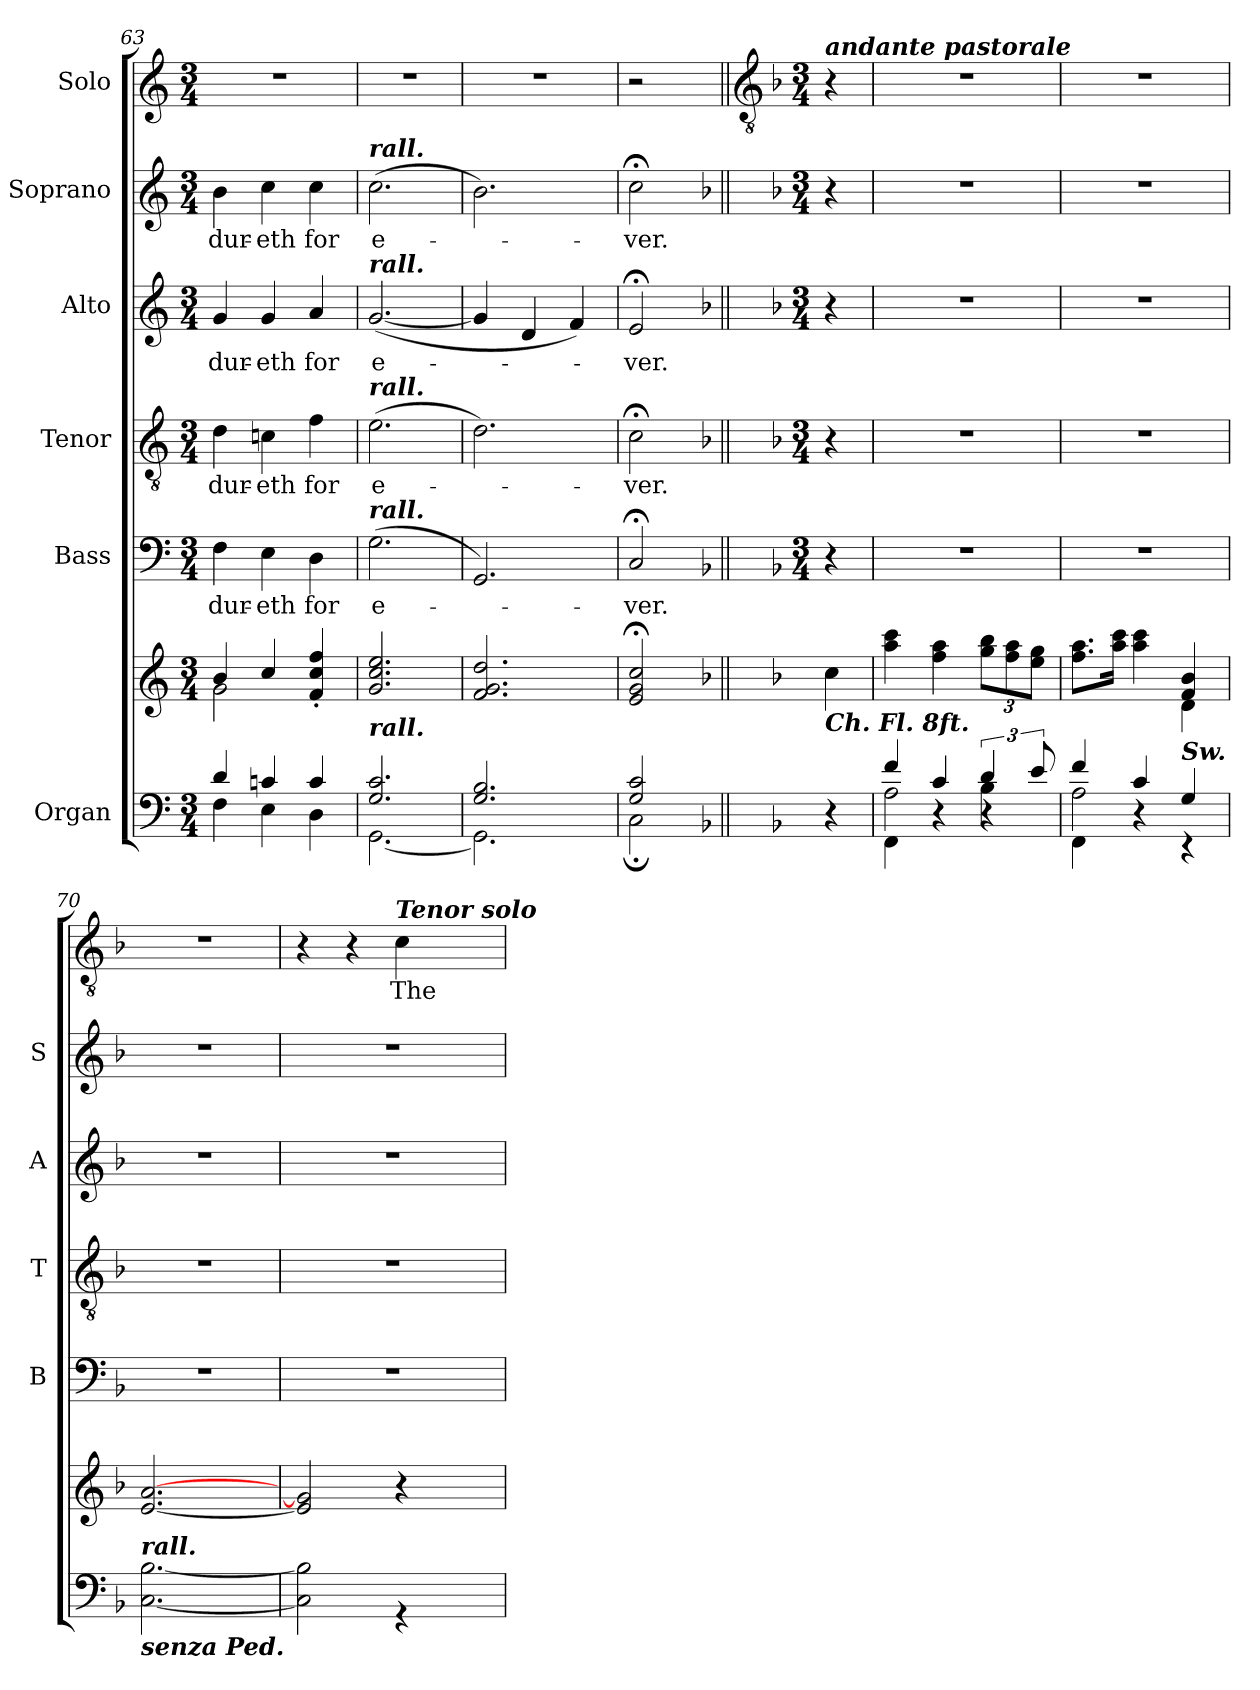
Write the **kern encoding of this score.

**kern	**kern	**kern	**text	**kern	**text	**kern	**text	**kern	**text	**kern	**text
*part6	*part6	*part5	*part5	*part4	*part4	*part3	*part3	*part2	*part2	*part1	*part1
*staff7	*staff6	*staff5	*staff5	*staff4	*staff4	*staff3	*staff3	*staff2	*staff2	*staff1	*staff1
*I"Organ	*	*I"Bass	*	*I"Tenor	*	*I"Alto	*	*I"Soprano	*	*I"Solo	*
*	*	*I'B	*	*I'T	*	*I'A	*	*I'S	*	*	*
*clefF4	*clefG2	*clefF4	*	*clefGv2	*	*clefG2	*	*clefG2	*	*clefG2	*
*k[]	*k[]	*k[]	*	*k[]	*	*k[]	*	*k[]	*	*k[]	*
*C:	*C:	*C:	*	*C:	*	*C:	*	*C:	*	*C:	*
*M3/4	*M3/4	*M3/4	*	*M3/4	*	*M3/4	*	*M3/4	*	*M3/4	*
=63	=63	=63	=63	=63	=63	=63	=63	=63	=63	=63	=63
*^	*^	*	*	*	*	*	*	*	*	*	*
!	!	!	!	!	!LO:LY:b	!	!LO:LY:b	!	!LO:LY:b	!	!LO:LY:b	!	!
4d/	4F\	4b/	2g\	4F	-dur-	4d	-dur-	4g	-dur-	4b	-dur-	2.r	.
!	!	!	!	!	!LO:LY:b	!	!LO:LY:b	!	!LO:LY:b	!	!LO:LY:b	!	!
4cn/	4E\	4cc/	.	4E	-eth	4cn	-eth	4g	-eth	4cc	-eth	.	.
!	!	!	!	!	!LO:LY:b	!	!LO:LY:b	!	!LO:LY:b	!	!LO:LY:b	!	!
4c/	4D\	4f/' 4cc/' 4ff/'	4ryy	4D	for	4f	for	4a	for	4cc	for	.	.
=64	=64	=64	=64	=64	=64	=64	=64	=64	=64	=64	=64	=64	=64
!	!	!	!	!	!	!	!	!	!	!LO:TX:a:Bi:t=rall.	!	!	!
!	!	!	!	!	!	!	!	!LO:TX:a:Bi:t=rall.	!	!	!	!	!
!	!	!	!	!	!	!LO:TX:a:Bi:t=rall.	!	!	!	!	!	!	!
!	!	!	!	!LO:TX:a:Bi:t=rall.	!	!	!	!	!	!	!	!	!
!	!	!LO:TX:b:Bi:t=rall.	!	!	!	!	!	!	!	!	!	!	!
!	!	!	!	!	!LO:LY:b	!	!LO:LY:b	!	!LO:LY:b	!	!LO:LY:b	!	!
2.G/ 2.c/	[2.GG\	2.g/ 2.cc/ 2.ee/	2.ryy	(<2.G	e-	(>2.e	e-	(<[2.g	e-	(>2.cc	e-	2.r	.
=65	=65	=65	=65	=65	=65	=65	=65	=65	=65	=65	=65	=65	=65
2.G/ 2.B/	2.GG\]	2.f/ 2.g/ 2.dd/	2.ryy	2.GG)	.	2.d)	.	4g]	.	2.b)	.	2.r	.
.	.	.	.	.	.	.	.	4d	.	.	.	.	.
.	.	.	.	.	.	.	.	4f)	.	.	.	.	.
=66	=66	=66	=66	=66	=66	=66	=66	=66	=66	=66	=66	=66	=66
!	!	!	!	!	!LO:LY:b	!	!LO:LY:b	!	!LO:LY:b	!	!LO:LY:b	!	!
2G/ 2c/	2C;\	2e/;< 2g/;< 2cc/;<	2ryy	2C;<	ver.	2c;<	ver.	2e;<	ver.	2cc;<	ver.	2r	.
*k[b-]	*	*k[b-]	*	*k[b-]	*	*k[b-]	*	*k[b-]	*	*k[b-]	*	*	*
*F:	*	*F:	*	*F:	*	*F:	*	*F:	*	*F:	*	*	*
!!LO:LB:g=z
=67||	=67||	=67||	=67||	=67||	=67||	=67||	=67||	=67||	=67||	=67||	=67||	=67||	=67||
*	*	*	*	*	*	*	*	*	*	*	*	*clefGv2	*
*	*	*	*	*	*	*	*	*	*	*	*	*k[b-]	*
*	*	*	*	*	*	*	*	*	*	*	*	*F:	*
*	*	*	*	*M3/4	*	*M3/4	*	*M3/4	*	*M3/4	*	*M3/4	*
!	!	!	!	!	!	!	!	!	!	!	!	!LO:TX:a:Bi:t=andante pastorale	!
!	!	!LO:TX:b:Bi:t=Ch. Fl. 8ft.	!	!	!	!	!	!	!	!	!	!	!
4ryy	4r	4cc\	4ryy	4r	.	4r	.	4r	.	4r	.	4r	.
=68	=68	=68	=68	=68	=68	=68	=68	=68	=68	=68	=68	=68	=68
*	*^	*	*	*	*	*	*	*	*	*	*	*	*
!	!	!	!	!	!	!	!	!	!	!	!	!	!LO:N:vis=1	!
*	*	*	*v	*v	*	*	*	*	*	*	*	*	*	*
4f/	2A\	4FF\	4aa\ 4ccc\	2.r	.	2.r	.	2.r	.	2.r	.	2.r	.
4c/	.	4r	4ff\ 4aa\	.	.	.	.	.	.	.	.	.	.
6d/	4B-\	4r	12gg\ 12bb-\L	.	.	.	.	.	.	.	.	.	.
.	.	.	12ff\ 12aa\	.	.	.	.	.	.	.	.	.	.
12e/	.	.	12ee\ 12gg\J	.	.	.	.	.	.	.	.	.	.
=69	=69	=69	=69	=69	=69	=69	=69	=69	=69	=69	=69	=69	=69
*	*	*	*^	*	*	*	*	*	*	*	*	*	*
!	!	!	!	!	!	!	!	!	!	!	!	!	!LO:N:vis=1	!
4f/	2A\	4FF\	8.ff\ 8.aa\L	2ryy	2.r	.	2.r	.	2.r	.	2.r	.	2.r	.
.	.	.	16aa\ 16ccc\J	.	.	.	.	.	.	.	.	.	.	.
4c/	.	4r	4aa\ 4ccc\	.	.	.	.	.	.	.	.	.	.	.
!LO:TX:a:Bi:t=Sw.	!	!	!	!	!	!	!	!	!	!	!	!	!	!
4ryy	4G/	4r	4f 4b-	4d\	.	.	.	.	.	.	.	.	.	.
=70	=70	=70	=70	=70	=70	=70	=70	=70	=70	=70	=70	=70	=70	=70
!LO:TX:b:Bi:t=senza Ped.	!	!	!	!	!	!	!	!	!	!	!	!	!	!
!LO:TX:a:Bi:t=rall.	!	!	!	!	!	!	!	!	!	!	!	!	!	!
!	!	!	!	!	!	!	!	!	!	!	!	!	!LO:N:vis=1	!
*	*v	*v	*	*	*	*	*	*	*	*	*	*	*	*
2.ryy	[2.C\ [2.B-\	[2.e [2.a	2ryy	2.r	.	2.r	.	2.r	.	2.r	.	2.r	.
.	.	.	8ryy	.	.	.	.	.	.	.	.	.	.
.	.	.	8ryy	.	.	.	.	.	.	.	.	.	.
=71	=71	=71	=71	=71	=71	=71	=71	=71	=71	=71	=71	=71	=71
2.ryy	2C\] 2B-\]	2e] 2g]	2ryy	2.r	.	2.r	.	2.r	.	2.r	.	4r	.
.	.	.	.	.	.	.	.	.	.	.	.	4r	.
!	!	!	!	!	!	!	!	!	!	!	!	!LO:TX:a:Bi:t=Tenor solo	!
!	!	!	!	!	!	!	!	!	!	!	!	!	!LO:LY:b
.	4r	4r	8ryy	.	.	.	.	.	.	.	.	4c	The
.	.	.	8ryy	.	.	.	.	.	.	.	.	.	.
*v	*v	*	*	*	*	*	*	*	*	*	*	*	*
*	*v	*v	*	*	*	*	*	*	*	*	*	*
=	=	=	=	=	=	=	=	=	=	=	=
*-	*-	*-	*-	*-	*-	*-	*-	*-	*-	*-	*-
